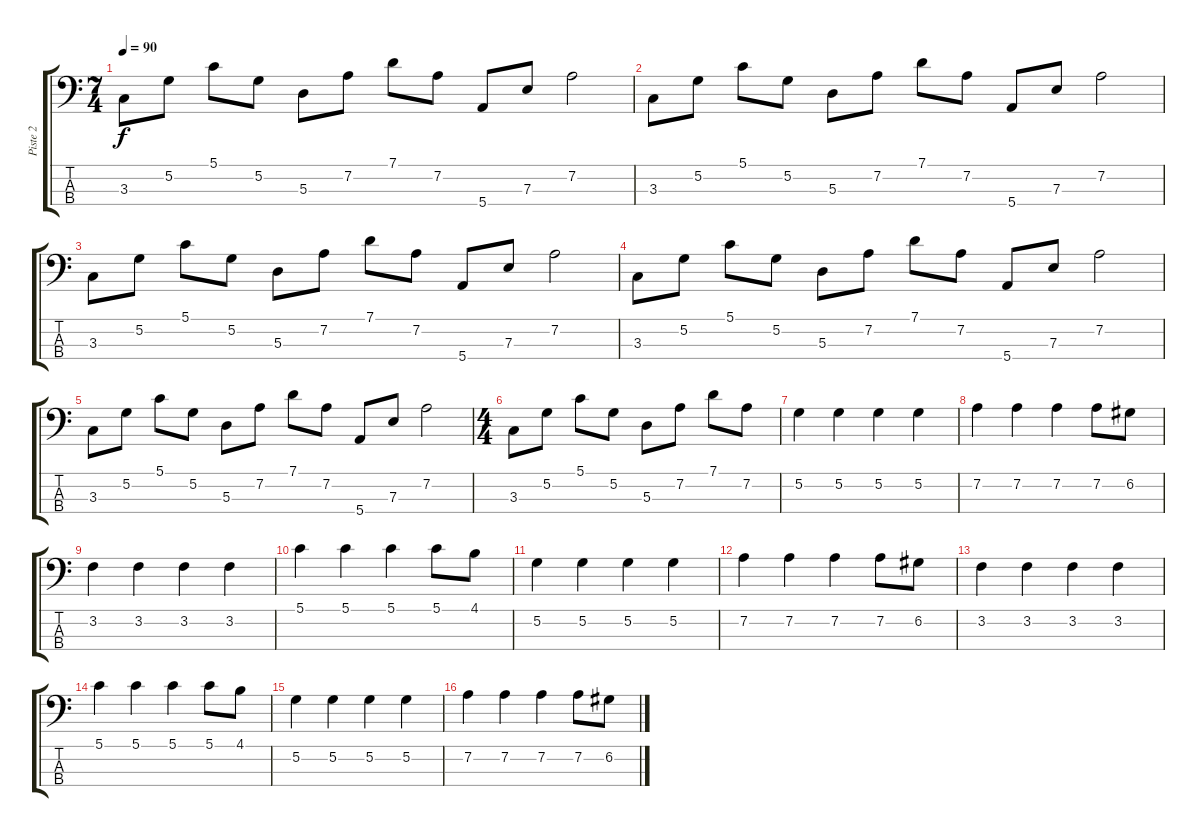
\track ("Piste 2" "Piste 2") {instrument electricbassfinger}
\staff {score tabs}
\tuning (G2 D2 A1 E1) {hide}
\ts (7 4)
\tempo 90
\clef f4
\ks c
3.3.8{dy f} 5.2.8 5.1.8 5.2.8 5.3.8 7.2.8 7.1.8 7.2.8 5.4.8 7.3.8 7.2.2 |
3.3.8 5.2.8 5.1.8 5.2.8 5.3.8 7.2.8 7.1.8 7.2.8 5.4.8 7.3.8 7.2.2 |
3.3.8 5.2.8 5.1.8 5.2.8 5.3.8 7.2.8 7.1.8 7.2.8 5.4.8 7.3.8 7.2.2 |
3.3.8 5.2.8 5.1.8 5.2.8 5.3.8 7.2.8 7.1.8 7.2.8 5.4.8 7.3.8 7.2.2 |
3.3.8 5.2.8 5.1.8 5.2.8 5.3.8 7.2.8 7.1.8 7.2.8 5.4.8 7.3.8 7.2.2 |
\ts (4 4)
3.3.8 5.2.8 5.1.8 5.2.8 5.3.8 7.2.8 7.1.8 7.2.8 |
5.2.4 5.2.4 5.2.4 5.2.4 |
7.2.4 7.2.4 7.2.4 7.2.8 6.2.8 |
3.2.4 3.2.4 3.2.4 3.2.4 |
5.1.4 5.1.4 5.1.4 5.1.8 4.1.8 |
5.2.4 5.2.4 5.2.4 5.2.4 |
7.2.4 7.2.4 7.2.4 7.2.8 6.2.8 |
3.2.4 3.2.4 3.2.4 3.2.4 |
5.1.4 5.1.4 5.1.4 5.1.8 4.1.8 |
5.2.4 5.2.4 5.2.4 5.2.4 |
7.2.4 7.2.4 7.2.4 7.2.8 6.2.8
